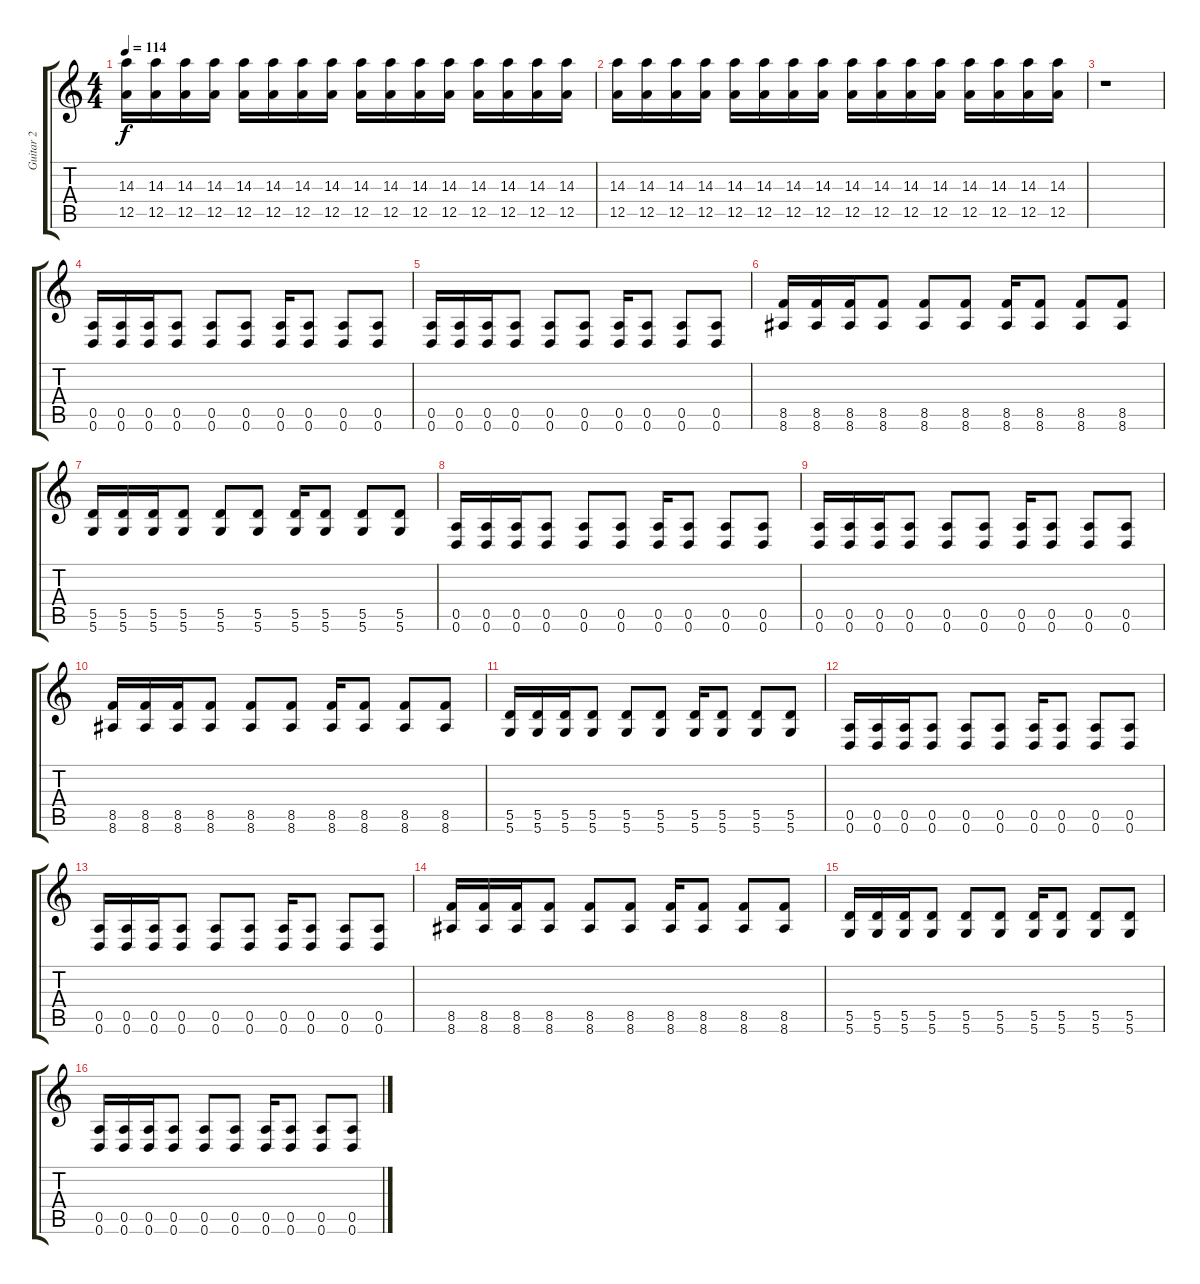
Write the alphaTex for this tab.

\track ("Guitar 2" "Guitar 2") {instrument distortionguitar}
\staff {score tabs}
\tuning (E4 B3 G3 D3 A2 D2) {hide}
\ts (4 4)
\tempo 114
\clef g2
\ks c
(14.3 12.5).16{dy f} (14.3 12.5).16 (14.3 12.5).16 (14.3 12.5).16 (14.3 12.5).16 (14.3 12.5).16 (14.3 12.5).16 (14.3 12.5).16 (14.3 12.5).16 (14.3 12.5).16 (14.3 12.5).16 (14.3 12.5).16 (14.3 12.5).16 (14.3 12.5).16 (14.3 12.5).16 (14.3 12.5).16 |
(14.3 12.5).16 (14.3 12.5).16 (14.3 12.5).16 (14.3 12.5).16 (14.3 12.5).16 (14.3 12.5).16 (14.3 12.5).16 (14.3 12.5).16 (14.3 12.5).16 (14.3 12.5).16 (14.3 12.5).16 (14.3 12.5).16 (14.3 12.5).16 (14.3 12.5).16 (14.3 12.5).16 (14.3 12.5).16 |
r.1 |
(0.5 0.6).16 (0.5 0.6).16 (0.5 0.6).16 (0.5 0.6).8 (0.5 0.6).8 (0.5 0.6).8 (0.5 0.6).16 (0.5 0.6).8 (0.5 0.6).8 (0.5 0.6).8 |
(0.5 0.6).16 (0.5 0.6).16 (0.5 0.6).16 (0.5 0.6).8 (0.5 0.6).8 (0.5 0.6).8 (0.5 0.6).16 (0.5 0.6).8 (0.5 0.6).8 (0.5 0.6).8 |
(8.5 8.6).16 (8.5 8.6).16 (8.5 8.6).16 (8.5 8.6).8 (8.5 8.6).8 (8.5 8.6).8 (8.5 8.6).16 (8.5 8.6).8 (8.5 8.6).8 (8.5 8.6).8 |
(5.5 5.6).16 (5.5 5.6).16 (5.5 5.6).16 (5.5 5.6).8 (5.5 5.6).8 (5.5 5.6).8 (5.5 5.6).16 (5.5 5.6).8 (5.5 5.6).8 (5.5 5.6).8 |
(0.5 0.6).16 (0.5 0.6).16 (0.5 0.6).16 (0.5 0.6).8 (0.5 0.6).8 (0.5 0.6).8 (0.5 0.6).16 (0.5 0.6).8 (0.5 0.6).8 (0.5 0.6).8 |
(0.5 0.6).16 (0.5 0.6).16 (0.5 0.6).16 (0.5 0.6).8 (0.5 0.6).8 (0.5 0.6).8 (0.5 0.6).16 (0.5 0.6).8 (0.5 0.6).8 (0.5 0.6).8 |
(8.5 8.6).16 (8.5 8.6).16 (8.5 8.6).16 (8.5 8.6).8 (8.5 8.6).8 (8.5 8.6).8 (8.5 8.6).16 (8.5 8.6).8 (8.5 8.6).8 (8.5 8.6).8 |
(5.5 5.6).16 (5.5 5.6).16 (5.5 5.6).16 (5.5 5.6).8 (5.5 5.6).8 (5.5 5.6).8 (5.5 5.6).16 (5.5 5.6).8 (5.5 5.6).8 (5.5 5.6).8 |
(0.5 0.6).16 (0.5 0.6).16 (0.5 0.6).16 (0.5 0.6).8 (0.5 0.6).8 (0.5 0.6).8 (0.5 0.6).16 (0.5 0.6).8 (0.5 0.6).8 (0.5 0.6).8 |
(0.5 0.6).16 (0.5 0.6).16 (0.5 0.6).16 (0.5 0.6).8 (0.5 0.6).8 (0.5 0.6).8 (0.5 0.6).16 (0.5 0.6).8 (0.5 0.6).8 (0.5 0.6).8 |
(8.5 8.6).16 (8.5 8.6).16 (8.5 8.6).16 (8.5 8.6).8 (8.5 8.6).8 (8.5 8.6).8 (8.5 8.6).16 (8.5 8.6).8 (8.5 8.6).8 (8.5 8.6).8 |
(5.5 5.6).16 (5.5 5.6).16 (5.5 5.6).16 (5.5 5.6).8 (5.5 5.6).8 (5.5 5.6).8 (5.5 5.6).16 (5.5 5.6).8 (5.5 5.6).8 (5.5 5.6).8 |
(0.5 0.6).16 (0.5 0.6).16 (0.5 0.6).16 (0.5 0.6).8 (0.5 0.6).8 (0.5 0.6).8 (0.5 0.6).16 (0.5 0.6).8 (0.5 0.6).8 (0.5 0.6).8
